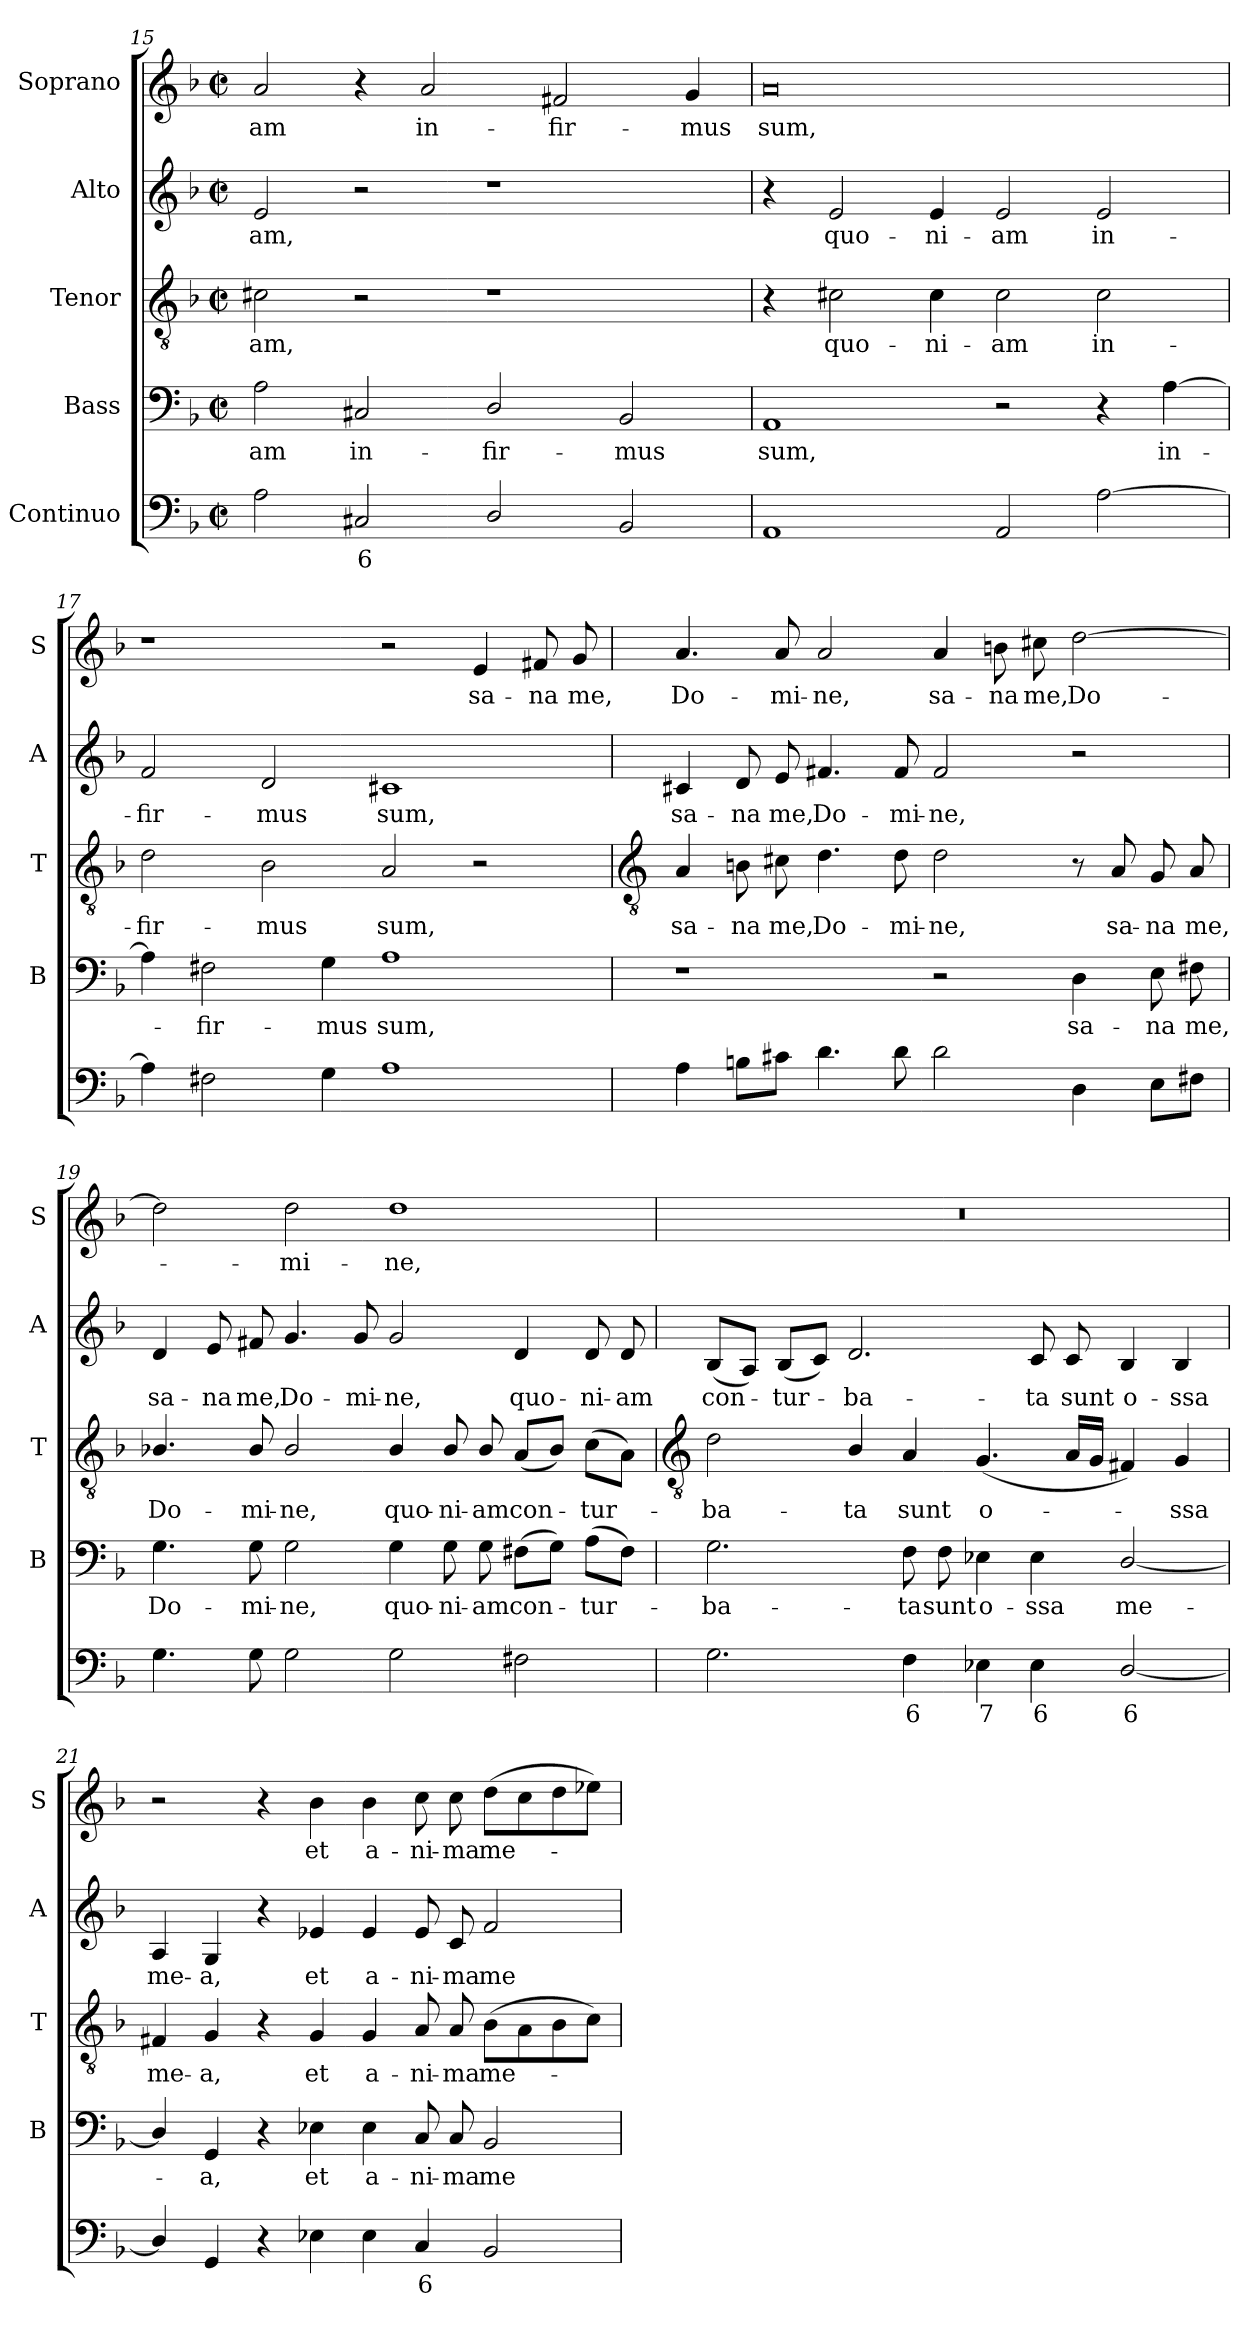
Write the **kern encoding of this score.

**kern	**text	**kern	**text	**kern	**text	**kern	**text	**kern	**text
*part5	*part5	*part4	*part4	*part3	*part3	*part2	*part2	*part1	*part1
*staff5	*staff5	*staff4	*staff4	*staff3	*staff3	*staff2	*staff2	*staff1	*staff1
*I"Continuo	*	*I"Bass	*	*I"Tenor	*	*I"Alto	*	*I"Soprano	*
*	*	*I'B	*	*I'T	*	*I'A	*	*I'S	*
*clefF4	*	*clefF4	*	*clefGv2	*	*clefG2	*	*clefG2	*
*k[b-]	*	*k[b-]	*	*k[b-]	*	*k[b-]	*	*k[b-]	*
*F:	*	*F:	*	*F:	*	*F:	*	*F:	*
*M4/2	*	*M4/2	*	*M4/2	*	*M4/2	*	*M4/2	*
*met(c|)	*	*met(c|)	*	*met(c|)	*	*met(c|)	*	*met(c|)	*
=15	=15	=15	=15	=15	=15	=15	=15	=15	=15
!	!	!	!LO:LY:b	!	!LO:LY:b	!	!LO:LY:b	!	!LO:LY:b
2A	.	2A	-am	2c#X	-am,	2e	-am,	2a	-am
!	!LO:LY:b	!	!LO:LY:b	!	!	!	!	!	!
2C#X	6	2C#X	in-	2r	.	2r	.	4r	.
!	!	!	!	!	!	!	!	!	!LO:LY:b
.	.	.	.	.	.	.	.	2a	in-
!	!	!	!LO:LY:b	!	!	!	!	!	!
2D/	.	2D/	-fir-	1r	.	1r	.	.	.
!	!	!	!	!	!	!	!	!	!LO:LY:b
.	.	.	.	.	.	.	.	2f#X	-fir-
!	!	!	!LO:LY:b	!	!	!	!	!	!
2BB-	.	2BB-	-mus	.	.	.	.	.	.
!	!	!	!	!	!	!	!	!	!LO:LY:b
.	.	.	.	.	.	.	.	4g	-mus
=16	=16	=16	=16	=16	=16	=16	=16	=16	=16
!	!	!	!LO:LY:b	!	!	!	!	!	!LO:LY:b
1AA	.	1AA	sum,	4r	.	4r	.	0a	sum,
!	!	!	!	!	!LO:LY:b	!	!LO:LY:b	!	!
.	.	.	.	2c#X	quo-	2e	quo-	.	.
!	!	!	!	!	!LO:LY:b	!	!LO:LY:b	!	!
.	.	.	.	4c#	-ni-	4e	-ni-	.	.
!	!	!	!	!	!LO:LY:b	!	!LO:LY:b	!	!
2AA	.	2r	.	2c#	-am	2e	-am	.	.
!	!	!	!	!	!LO:LY:b	!	!LO:LY:b	!	!
[2A	.	4r	.	2c#	in-	2e	in-	.	.
!	!	!	!LO:LY:b	!	!	!	!	!	!
.	.	[4A	in-	.	.	.	.	.	.
=17	=17	=17	=17	=17	=17	=17	=17	=17	=17
!	!	!	!	!	!LO:LY:b	!	!LO:LY:b	!	!
4A]	.	4A]	.	2d	-fir-	2f	-fir-	1r	.
!	!	!	!LO:LY:b	!	!	!	!	!	!
2F#X	.	2F#X	fir-	.	.	.	.	.	.
!	!	!	!	!	!LO:LY:b	!	!LO:LY:b	!	!
.	.	.	.	2B-	-mus	2d	-mus	.	.
!	!	!	!LO:LY:b	!	!	!	!	!	!
4G	.	4G	-mus	.	.	.	.	.	.
!	!	!	!LO:LY:b	!	!LO:LY:b	!	!LO:LY:b	!	!
1A	.	1A	sum,	2A	sum,	1c#X	sum,	2r	.
!	!	!	!	!	!	!	!	!	!LO:LY:b
.	.	.	.	2r	.	.	.	4e	sa-
!	!	!	!	!	!	!	!	!	!LO:LY:b
.	.	.	.	.	.	.	.	8f#X	-na
!	!	!	!	!	!	!	!	!	!LO:LY:b
.	.	.	.	.	.	.	.	8g	me,
!!LO:LB:g=z
=18	=18	=18	=18	=18	=18	=18	=18	=18	=18
*	*	*	*	*clefGv2	*	*	*	*	*
!	!	!	!	!	!LO:LY:b	!	!LO:LY:b	!	!LO:LY:b
4A	.	1r	.	4A	sa-	4c#X	sa-	4.a	Do-
!	!	!	!	!	!LO:LY:b	!	!LO:LY:b	!	!
8BnL	.	.	.	8Bn	-na	8d	-na	.	.
!	!	!	!	!	!LO:LY:b	!	!LO:LY:b	!	!LO:LY:b
8c#J	.	.	.	8c#	me,	8e	me,	8a	-mi-
!	!	!	!	!	!LO:LY:b	!	!LO:LY:b	!	!LO:LY:b
4.d	.	.	.	4.d	Do-	4.f#X	Do-	2a	-ne,
!	!	!	!	!	!LO:LY:b	!	!LO:LY:b	!	!
8d	.	.	.	8d	-mi-	8f#	-mi-	.	.
!	!	!	!	!	!LO:LY:b	!	!LO:LY:b	!	!LO:LY:b
2d	.	2r	.	2d	-ne,	2f#	-ne,	4a	sa-
!	!	!	!	!	!	!	!	!	!LO:LY:b
.	.	.	.	.	.	.	.	8b	-na
!	!	!	!	!	!	!	!	!	!LO:LY:b
.	.	.	.	.	.	.	.	8cc#X	me,
!	!	!	!LO:LY:b	!	!	!	!	!	!LO:LY:b
4D	.	4D	sa-	8r	.	2r	.	[2dd	Do-
!	!	!	!	!	!LO:LY:b	!	!	!	!
.	.	.	.	8A	sa-	.	.	.	.
!	!	!	!LO:LY:b	!	!LO:LY:b	!	!	!	!
8EL	.	8E	-na	8G	-na	.	.	.	.
!	!	!	!LO:LY:b	!	!LO:LY:b	!	!	!	!
8F#XJ	.	8F#X	me,	8A	me,	.	.	.	.
=19	=19	=19	=19	=19	=19	=19	=19	=19	=19
!	!	!	!LO:LY:b	!	!LO:LY:b	!	!LO:LY:b	!	!
4.G	.	4.G	Do-	4.B-X/	Do-	4d	sa-	2dd]	.
!	!	!	!	!	!	!	!LO:LY:b	!	!
.	.	.	.	.	.	8e	-na	.	.
!	!	!	!LO:LY:b	!	!LO:LY:b	!	!LO:LY:b	!	!
8G	.	8G	-mi-	8B-/	-mi-	8f#X	me,	.	.
!	!	!	!LO:LY:b	!	!LO:LY:b	!	!LO:LY:b	!	!LO:LY:b
2G	.	2G	-ne,	2B-/	-ne,	4.g	Do-	2dd	mi-
!	!	!	!	!	!	!	!LO:LY:b	!	!
.	.	.	.	.	.	8g	-mi-	.	.
!	!	!	!LO:LY:b	!	!LO:LY:b	!	!LO:LY:b	!	!LO:LY:b
2G	.	4G	quo-	4B-/	quo-	2g	-ne,	1dd	-ne,
!	!	!	!LO:LY:b	!	!LO:LY:b	!	!	!	!
.	.	8G	-ni-	8B-/	-ni-	.	.	.	.
!	!	!	!LO:LY:b	!	!LO:LY:b	!	!	!	!
.	.	8G	-am	8B-/	-am	.	.	.	.
!	!	!	!LO:LY:b	!	!LO:LY:b	!	!LO:LY:b	!	!
2F#X	.	(>8F#XL	con-	(<8AL	con-	4d	quo-	.	.
.	.	8GJ)	.	8B-J)	.	.	.	.	.
!	!	!	!LO:LY:b	!	!LO:LY:b	!	!LO:LY:b	!	!
.	.	(>8AL	tur-	(>8cL	tur-	8d	-ni-	.	.
!	!	!	!	!	!	!	!LO:LY:b	!	!
.	.	8F#J)	.	8AJ)	.	8d	-am	.	.
!!LO:LB:g=z
=20	=20	=20	=20	=20	=20	=20	=20	=20	=20
*	*	*	*	*clefGv2	*	*	*	*	*
!	!	!	!LO:LY:b	!	!LO:LY:b	!	!LO:LY:b	!	!
2.G	.	2.G	ba-	2d	ba-	(<8B-L	con-	0r	.
.	.	.	.	.	.	8AJ)	.	.	.
!	!	!	!	!	!	!	!LO:LY:b	!	!
.	.	.	.	.	.	(<8B-L	tur-	.	.
.	.	.	.	.	.	8cJ)	.	.	.
!	!	!	!	!	!LO:LY:b	!	!LO:LY:b	!	!
.	.	.	.	4B-/	-ta	2.d	ba-	.	.
!	!LO:LY:b	!	!LO:LY:b	!	!LO:LY:b	!	!	!	!
4F	6	8F	-ta	4A	sunt	.	.	.	.
!	!	!	!LO:LY:b	!	!	!	!	!	!
.	.	8F	sunt	.	.	.	.	.	.
!	!LO:LY:b	!	!LO:LY:b	!	!LO:LY:b	!	!	!	!
4E-X	7	4E-X	o-	(<4.G	o-	.	.	.	.
!	!LO:LY:b	!	!LO:LY:b	!	!	!	!LO:LY:b	!	!
4E-	6	4E-	-ssa	.	.	8c	-ta	.	.
!	!	!	!	!	!	!	!LO:LY:b	!	!
.	.	.	.	16ALL	.	8c	sunt	.	.
.	.	.	.	16GJJ	.	.	.	.	.
!	!LO:LY:b	!	!LO:LY:b	!	!	!	!LO:LY:b	!	!
[2D/	6	[2D/	me-	4F#X)	.	4B-	o-	.	.
!	!	!	!	!	!LO:LY:b	!	!LO:LY:b	!	!
.	.	.	.	4G	ssa	4B-	-ssa	.	.
=21	=21	=21	=21	=21	=21	=21	=21	=21	=21
!	!	!	!	!	!LO:LY:b	!	!LO:LY:b	!	!
4D/]	.	4D/]	.	4F#X	me-	4A	me-	2r	.
!	!	!	!LO:LY:b	!	!LO:LY:b	!	!LO:LY:b	!	!
4GG	.	4GG	a,	4G	-a,	4G	-a,	.	.
4r	.	4r	.	4r	.	4r	.	4r	.
!	!	!	!LO:LY:b	!	!LO:LY:b	!	!LO:LY:b	!	!LO:LY:b
4E-X	.	4E-X	et	4G	et	4e-X	et	4b-	et
!	!	!	!LO:LY:b	!	!LO:LY:b	!	!LO:LY:b	!	!LO:LY:b
4E-	.	4E-	a-	4G	a-	4e-	a-	4b-	a-
!	!LO:LY:b	!	!LO:LY:b	!	!LO:LY:b	!	!LO:LY:b	!	!LO:LY:b
4C	6	8C	-ni-	8A	-ni-	8e-	-ni-	8cc	-ni-
!	!	!	!LO:LY:b	!	!LO:LY:b	!	!LO:LY:b	!	!LO:LY:b
.	.	8C	-ma	8A	-ma	8c	-ma	8cc	-ma
!	!	!	!LO:LY:b	!	!LO:LY:b	!	!LO:LY:b	!	!LO:LY:b
2BB-	.	2BB-	me-	(>8B-L	me-	2f	me-	(>8ddL	me-
.	.	.	.	8A	.	.	.	8cc	.
.	.	.	.	8B-	.	.	.	8dd	.
.	.	.	.	8cJ)	.	.	.	8ee-XJ)	.
=	=	=	=	=	=	=	=	=	=
*-	*-	*-	*-	*-	*-	*-	*-	*-	*-
